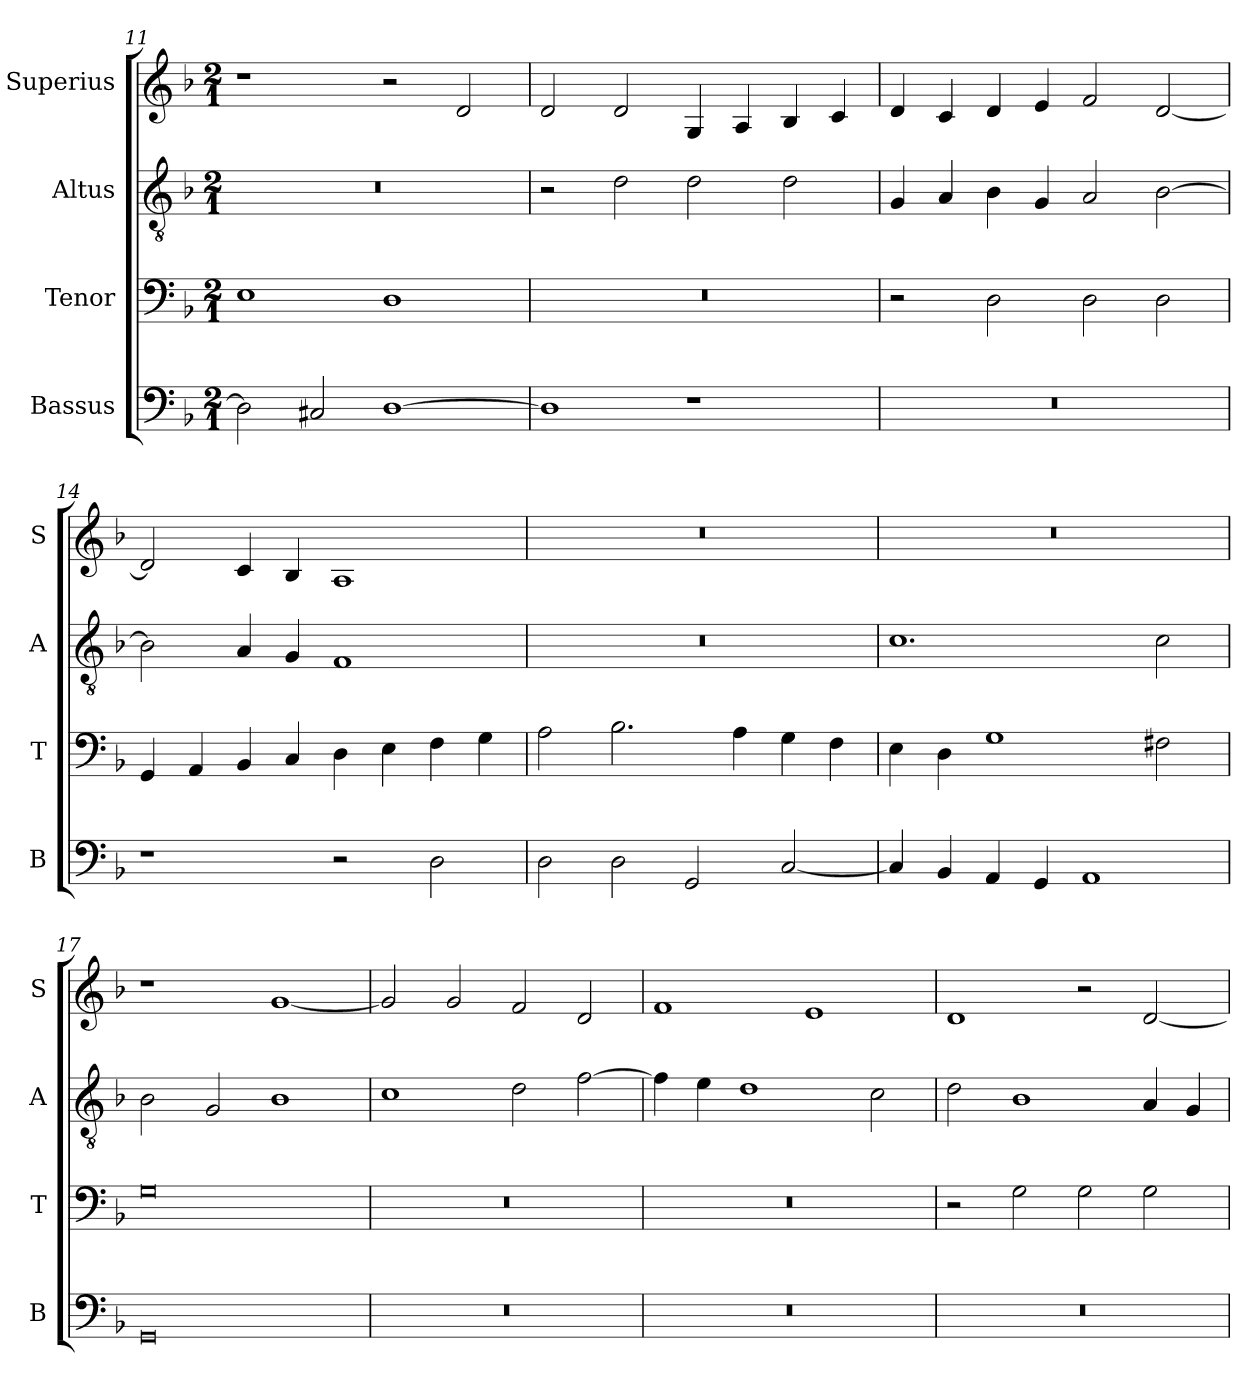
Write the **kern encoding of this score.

**kern	**kern	**kern	**kern
*part4	*part3	*part2	*part1
*staff4	*staff3	*staff2	*staff1
*I"Bassus	*I"Tenor	*I"Altus	*I"Superius
*I'B	*I'T	*I'A	*I'S
*clefF4	*clefF4	*clefGv2	*clefG2
*k[b-]	*k[b-]	*k[b-]	*k[b-]
*F:	*F:	*F:	*F:
*M2/1	*M2/1	*M2/1	*M2/1
=11	=11	=11	=11
2D]	1E	0r	1r
2C#X	.	.	.
[1D	1D	.	2r
.	.	.	2d
=12	=12	=12	=12
1D]	0r	2r	2d
.	.	2d	2d
1r	.	2d	4G
.	.	.	4A
.	.	2d	4B-
.	.	.	4c
=13	=13	=13	=13
0r	2r	4G	4d
.	.	4A	4c
.	2D	4B-	4d
.	.	4G	4e
.	2D	2A	2f
.	2D	[2B-	[2d
=14	=14	=14	=14
1r	4GG	2B-]	2d]
.	4AA	.	.
.	4BB-	4A	4c
.	4C	4G	4B-
2r	4D	1F	1A
.	4E	.	.
2D	4F	.	.
.	4G	.	.
=15	=15	=15	=15
2D	2A	0r	0r
2D	2.B-	.	.
2GG	.	.	.
.	4A	.	.
[2C	4G	.	.
.	4F	.	.
=16	=16	=16	=16
4C]	4E	1.c	0r
4BB-	4D	.	.
4AA	1G	.	.
4GG	.	.	.
1AA	.	.	.
.	2F#X	2c	.
=17	=17	=17	=17
0GG	0G	2B-	1r
.	.	2G	.
.	.	1B-	[1g
=18	=18	=18	=18
0r	0r	1c	2g]
.	.	.	2g
.	.	2d	2f
.	.	[2f	2d
=19	=19	=19	=19
0r	0r	4f]	1f
.	.	4e	.
.	.	1d	.
.	.	.	1e
.	.	2c	.
=20	=20	=20	=20
0r	2r	2d	1d
.	2G	1B-	.
.	2G	.	2r
.	2G	4A	[2d
.	.	4G	.
=	=	=	=
*-	*-	*-	*-
